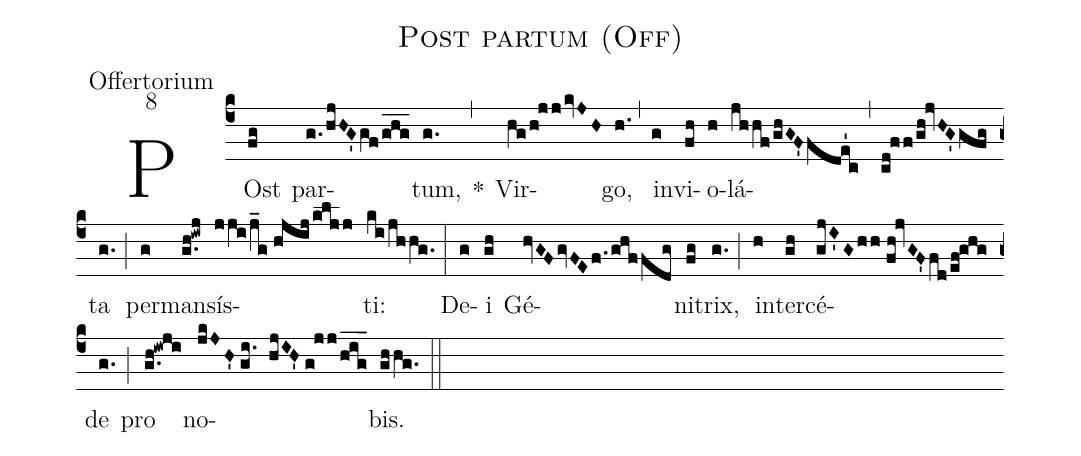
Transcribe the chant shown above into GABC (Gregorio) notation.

name: Post partum (Off);
office-part: Offertorium;
mode: 8;
%%
(c4) POst(fg) par(g./hjHG'gf/ghg___)tum,(g.) *(,)
Vir(hg/h!jjkvJH)go,(h.) (,) in(g)vi(fh)o(h)lá(jh/!hf/!ghGF'fde'1c)(,)(cd!ff/gh!jvHG'gfg)ta(g.) (;) per(g)man(g.h!iwj)sís(jji/j_g//hjij/kljj)ti:(ki/jhhg.) (:)
De(g)i(gh) Gé(hvGFgvFEf./ghffdg)ni(fg)trix,(g.) (;) in(h)ter(gh)cé(gjI'Ghh//fh!jvGF'fd/ef!ghg)de(g.) (;) pro(g.h!iwji) no(jkJH'//gi. hjIH'//g!jj/h_i_g_)bis.(ghhg.) (::)
